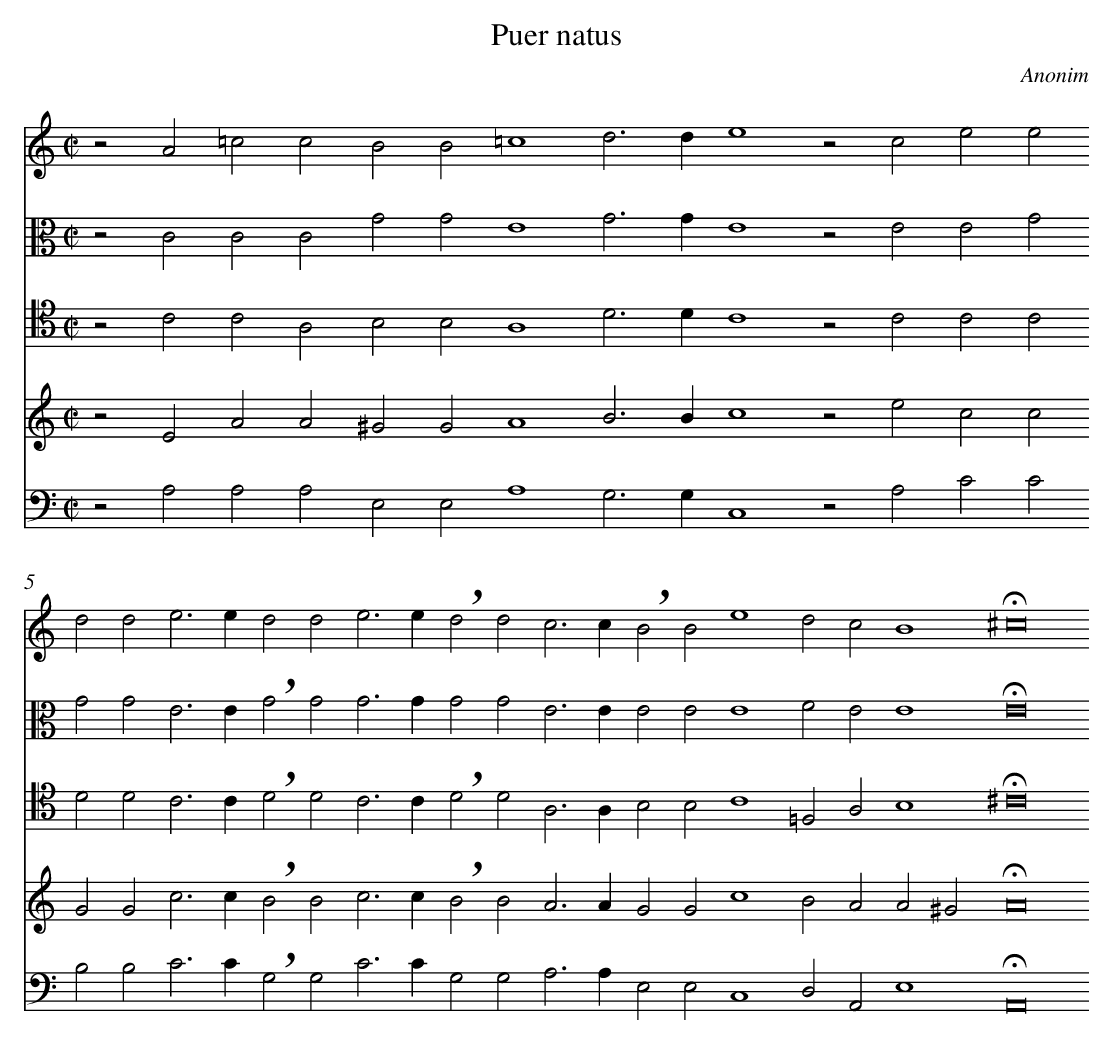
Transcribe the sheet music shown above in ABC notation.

X:1
T: Puer natus
C: Anonim
L: 1/4
M: C|
V: 1
V: 2 clef=alto
V: 3 clef=tenor
V: 4
V: 5 clef=bass
K: C
[V:1] z2A2=c2c2 [|]
[V:2] z2C2C2C2 [|]
[V:3] z2C2C2A,2 [|]
[V:4] z2E2A2A2 [|]
[V:5] z2A,2A,2A,2 [|]
[V:1] B2B2=c4 [|]
[V:2] G2G2E4 [|]
[V:3] B,2B,2A,4 [|]
[V:4] ^G2G2A4 [|]
[V:5] E,2E,2A,4 [|]
[V:1] d2>d2e4 [|]
[V:2] G2>G2E4 [|]
[V:3] D2>D2C4 [|]
[V:4] B2>B2c4 [|]
[V:5] G,2>G,2C,4 [|]
[V:1] z2c2e2e2 [|]
[V:2] z2E2E2G2 [|]
[V:3] z2C2C2C2 [|]
[V:4] z2e2c2c2 [|]
[V:5] z2A,2C2C2 [|]
[V:1] d2d2e3e [|]
[V:2] G2G2E3E [|]
[V:3] D2D2C3C [|]
[V:4] G2G2c3c [|]
[V:5] B,2B,2C3C [|]
[V:1] d2d2e3e [|]
[V:2] !breath!G2G2G3G [|]
[V:3] !breath!D2D2C3C [|]
[V:4] !breath!B2B2c3c [|]
[V:5] !breath!G,2G,2C3C [|]
[V:1] !breath!d2d2c3c [|]
[V:2] G2G2E3E [|]
[V:3] !breath!D2D2A,3A, [|]
[V:4] !breath!B2B2A3A [|]
[V:5] G,2G,2A,3A, [|]
[V:1] !breath!B2B2e4 [|]
[V:2] E2E2E4 [|]
[V:3] B,2B,2C4 [|]
[V:4] G2G2c4 [|]
[V:5] E,2E,2C,4 [|]
[V:1] d2c2B4 [|]
[V:2] F2E2E4 [|]
[V:3] =F,2A,2B,4 [|]
[V:4] B2A2A2^G2 [|]
[V:5] D,2A,,2E,4 [|]
[V:1] !fermata!^c8 [|]
[V:2] !fermata!E8 [|]
[V:3] !fermata!^C8 [|]
[V:4] !fermata!A8 [|]
[V:5] !fermata!A,,8 [|]
